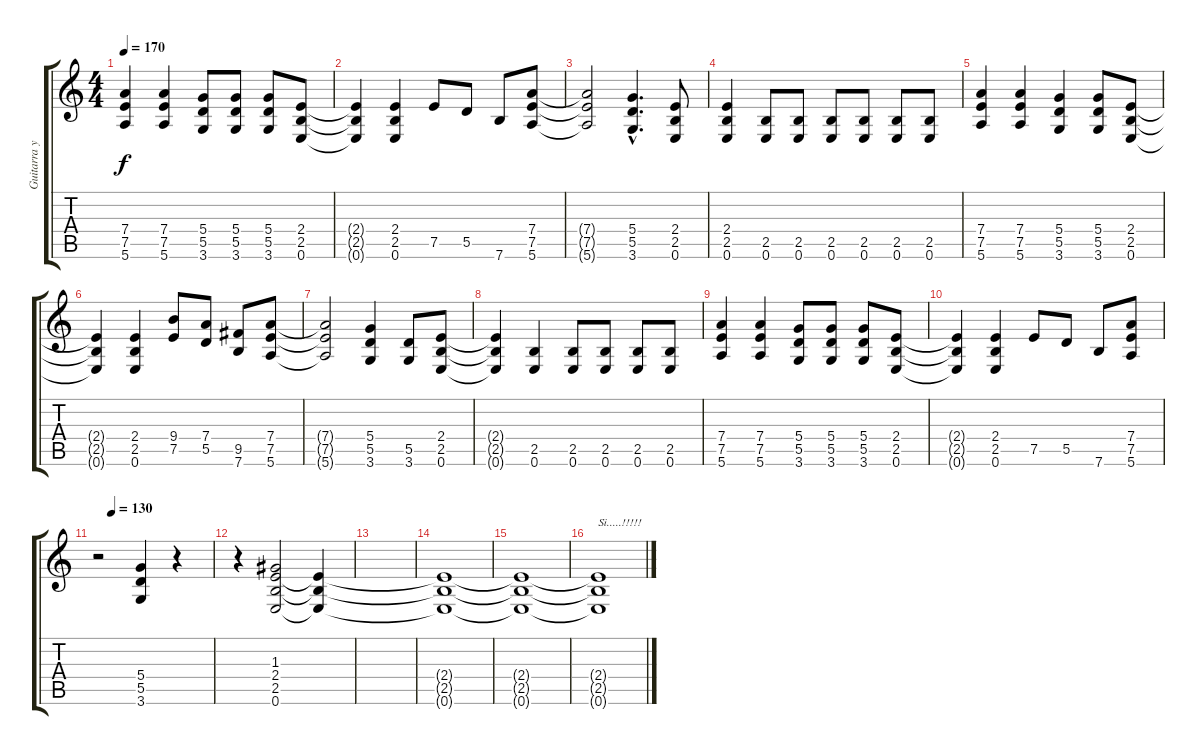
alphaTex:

\track ("Guitarra y Voz (Mollo)" "Guitarra y") {instrument distortionguitar}
\staff {score tabs}
\tuning (E4 B3 G3 D3 A2 E2) {hide}
\ts (4 4)
\tempo 170
\clef g2
\ks c
(7.4 7.5 5.6).4{dy f} (7.4 7.5 5.6).4 (5.4 5.5 3.6).8 (5.4 5.5 3.6).8 (5.4 5.5 3.6).8 (2.4 2.5 0.6).8 |
(2.4{t} 2.5{t} 0.6{t}).4 (2.4 2.5 0.6).4 7.5.8 5.5.8 7.6.8 (7.4 7.5 5.6).8 |
(7.4{t} 7.5{t} 5.6{t}).2 (5.4{hac} 5.5{hac} 3.6{hac}).4{d} (2.4 2.5 0.6).8 |
(2.4 2.5 0.6).4 (2.5 0.6).8 (2.5 0.6).8 (2.5 0.6).8 (2.5 0.6).8 (2.5 0.6).8 (2.5 0.6).8 |
(7.4 7.5 5.6).4 (7.4 7.5 5.6).4 (5.4 5.5 3.6).4 (5.4 5.5 3.6).8 (2.4 2.5 0.6).8 |
(2.4{t} 2.5{t} 0.6{t}).4 (2.4 2.5 0.6).4 (9.4 7.5).8 (7.4 5.5).8 (9.5 7.6).8 (7.4 7.5 5.6).8 |
(7.4{t} 7.5{t} 5.6{t}).2 (5.4 5.5 3.6).4 (5.5 3.6).8 (2.4 2.5 0.6).8 |
(2.4{t} 2.5{t} 0.6{t}).4 (2.5 0.6).4 (2.5 0.6).8 (2.5 0.6).8 (2.5 0.6).8 (2.5 0.6).8 |
(7.4 7.5 5.6).4 (7.4 7.5 5.6).4 (5.4 5.5 3.6).8 (5.4 5.5 3.6).8 (5.4 5.5 3.6).8 (2.4 2.5 0.6).8 |
(2.4{t} 2.5{t} 0.6{t}).4 (2.4 2.5 0.6).4 7.5.8 5.5.8 7.6.8 (7.4 7.5 5.6).8 |
\tempo (130 0.125)
r.2 (5.4 5.5 3.6).4 r.4 |
r.4 (1.3 2.4 2.5 0.6).2 (2.4{t} 2.5{t} 0.6{t}).4 |
|
(2.4{t} 2.5{t} 0.6{t}).1 |
(2.4{t} 2.5{t} 0.6{t}).1 |
(2.4{t} 2.5{t} 0.6{t}).1{txt "Si.....!!!!!"}
